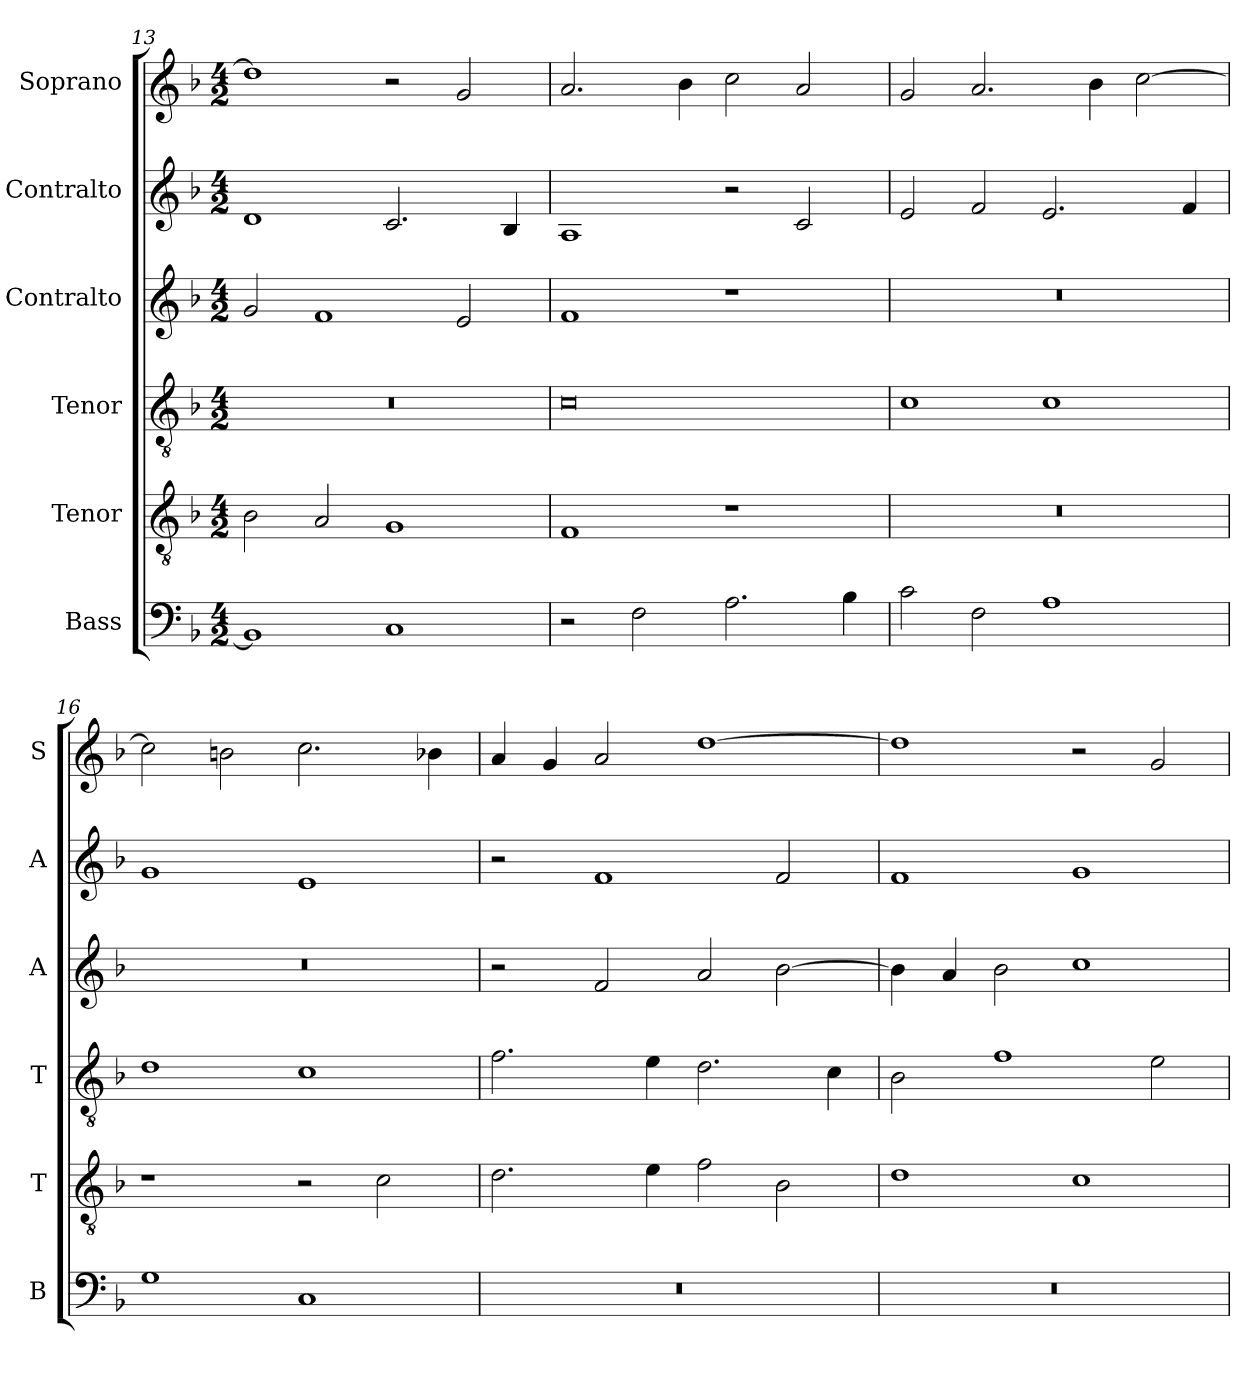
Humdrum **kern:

**kern	**kern	**kern	**kern	**kern	**kern
*part6	*part5	*part4	*part3	*part2	*part1
*staff6	*staff5	*staff4	*staff3	*staff2	*staff1
*I"Bass	*I"Tenor	*I"Tenor	*I"Contralto	*I"Contralto	*I"Soprano
*I'B	*I'T	*I'T	*I'A	*I'A	*I'S
*clefF4	*clefGv2	*clefGv2	*clefG2	*clefG2	*clefG2
*k[b-]	*k[b-]	*k[b-]	*k[b-]	*k[b-]	*k[b-]
*F:ion	*F:ion	*F:ion	*F:ion	*F:ion	*F:ion
*M4/2	*M4/2	*M4/2	*M4/2	*M4/2	*M4/2
=13	=13	=13	=13	=13	=13
1BB-]	2B-	0r	2g	1d	1dd]
.	2A	.	1f	.	.
1C	1G	.	.	2.c	2r
.	.	.	2e	.	2g
.	.	.	.	4B-	.
=14	=14	=14	=14	=14	=14
2r	1F	0c	1f	1A	2.a
2F	.	.	.	.	.
.	.	.	.	.	4b-
2.A	1r	.	1r	2r	2cc
.	.	.	.	2c	2a
4B-	.	.	.	.	.
=15	=15	=15	=15	=15	=15
2c	0r	1c	0r	2e	2g
2F	.	.	.	2f	2.a
1A	.	1c	.	2.e	.
.	.	.	.	.	4b-
.	.	.	.	.	[2cc
.	.	.	.	4f	.
=16	=16	=16	=16	=16	=16
1G	1r	1d	0r	1g	2cc]
.	.	.	.	.	2bn
1C	2r	1c	.	1e	2.cc
.	2c	.	.	.	.
.	.	.	.	.	4b-X
=17	=17	=17	=17	=17	=17
0r	2.d	2.f	2r	2r	4a
.	.	.	.	.	4g
.	.	.	2f	1f	2a
.	4e	4e	.	.	.
.	2f	2.d	2a	.	[1dd
.	2B-	.	[2b-	2f	.
.	.	4c	.	.	.
=18	=18	=18	=18	=18	=18
0r	1d	2B-	4b-]	1f	1dd]
.	.	.	4a	.	.
.	.	1f	2b-	.	.
.	1c	.	1cc	1g	2r
.	.	2e	.	.	2g
=	=	=	=	=	=
*-	*-	*-	*-	*-	*-
